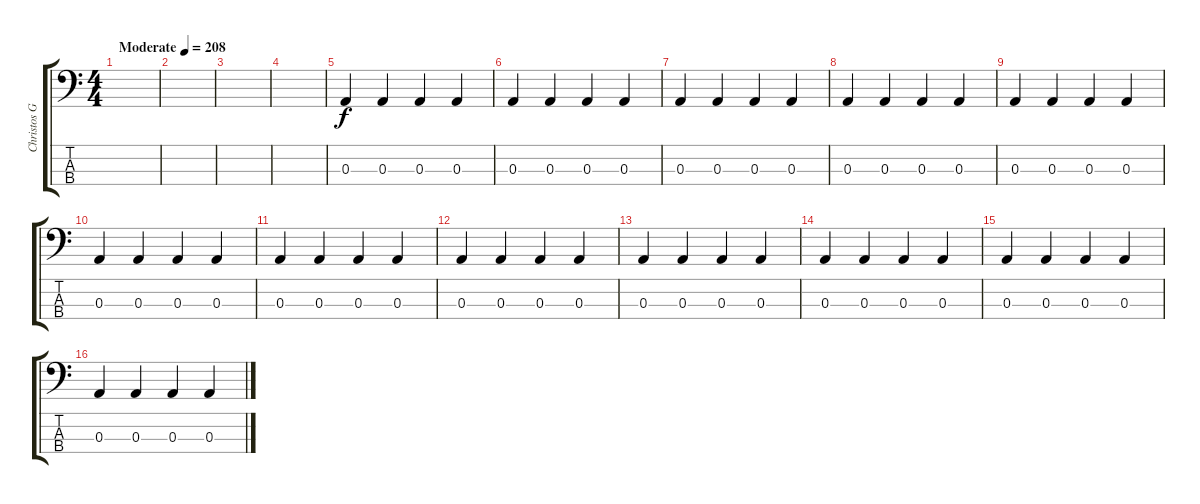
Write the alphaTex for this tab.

\track ("Christos Giannakis" "Christos G") {instrument electricbassfinger}
\staff {score tabs}
\tuning (G2 D2 A1 E1) {hide}
\ts (4 4)
\tempo (208 "Moderate")
\clef f4
\ks c
|
|
|
|
0.3.4 0.3.4 0.3.4 0.3.4 |
0.3.4 0.3.4 0.3.4 0.3.4 |
0.3.4 0.3.4 0.3.4 0.3.4 |
0.3.4 0.3.4 0.3.4 0.3.4 |
0.3.4 0.3.4 0.3.4 0.3.4 |
0.3.4 0.3.4 0.3.4 0.3.4 |
0.3.4 0.3.4 0.3.4 0.3.4 |
0.3.4 0.3.4 0.3.4 0.3.4 |
0.3.4 0.3.4 0.3.4 0.3.4 |
0.3.4 0.3.4 0.3.4 0.3.4 |
0.3.4 0.3.4 0.3.4 0.3.4 |
0.3.4 0.3.4 0.3.4 0.3.4
